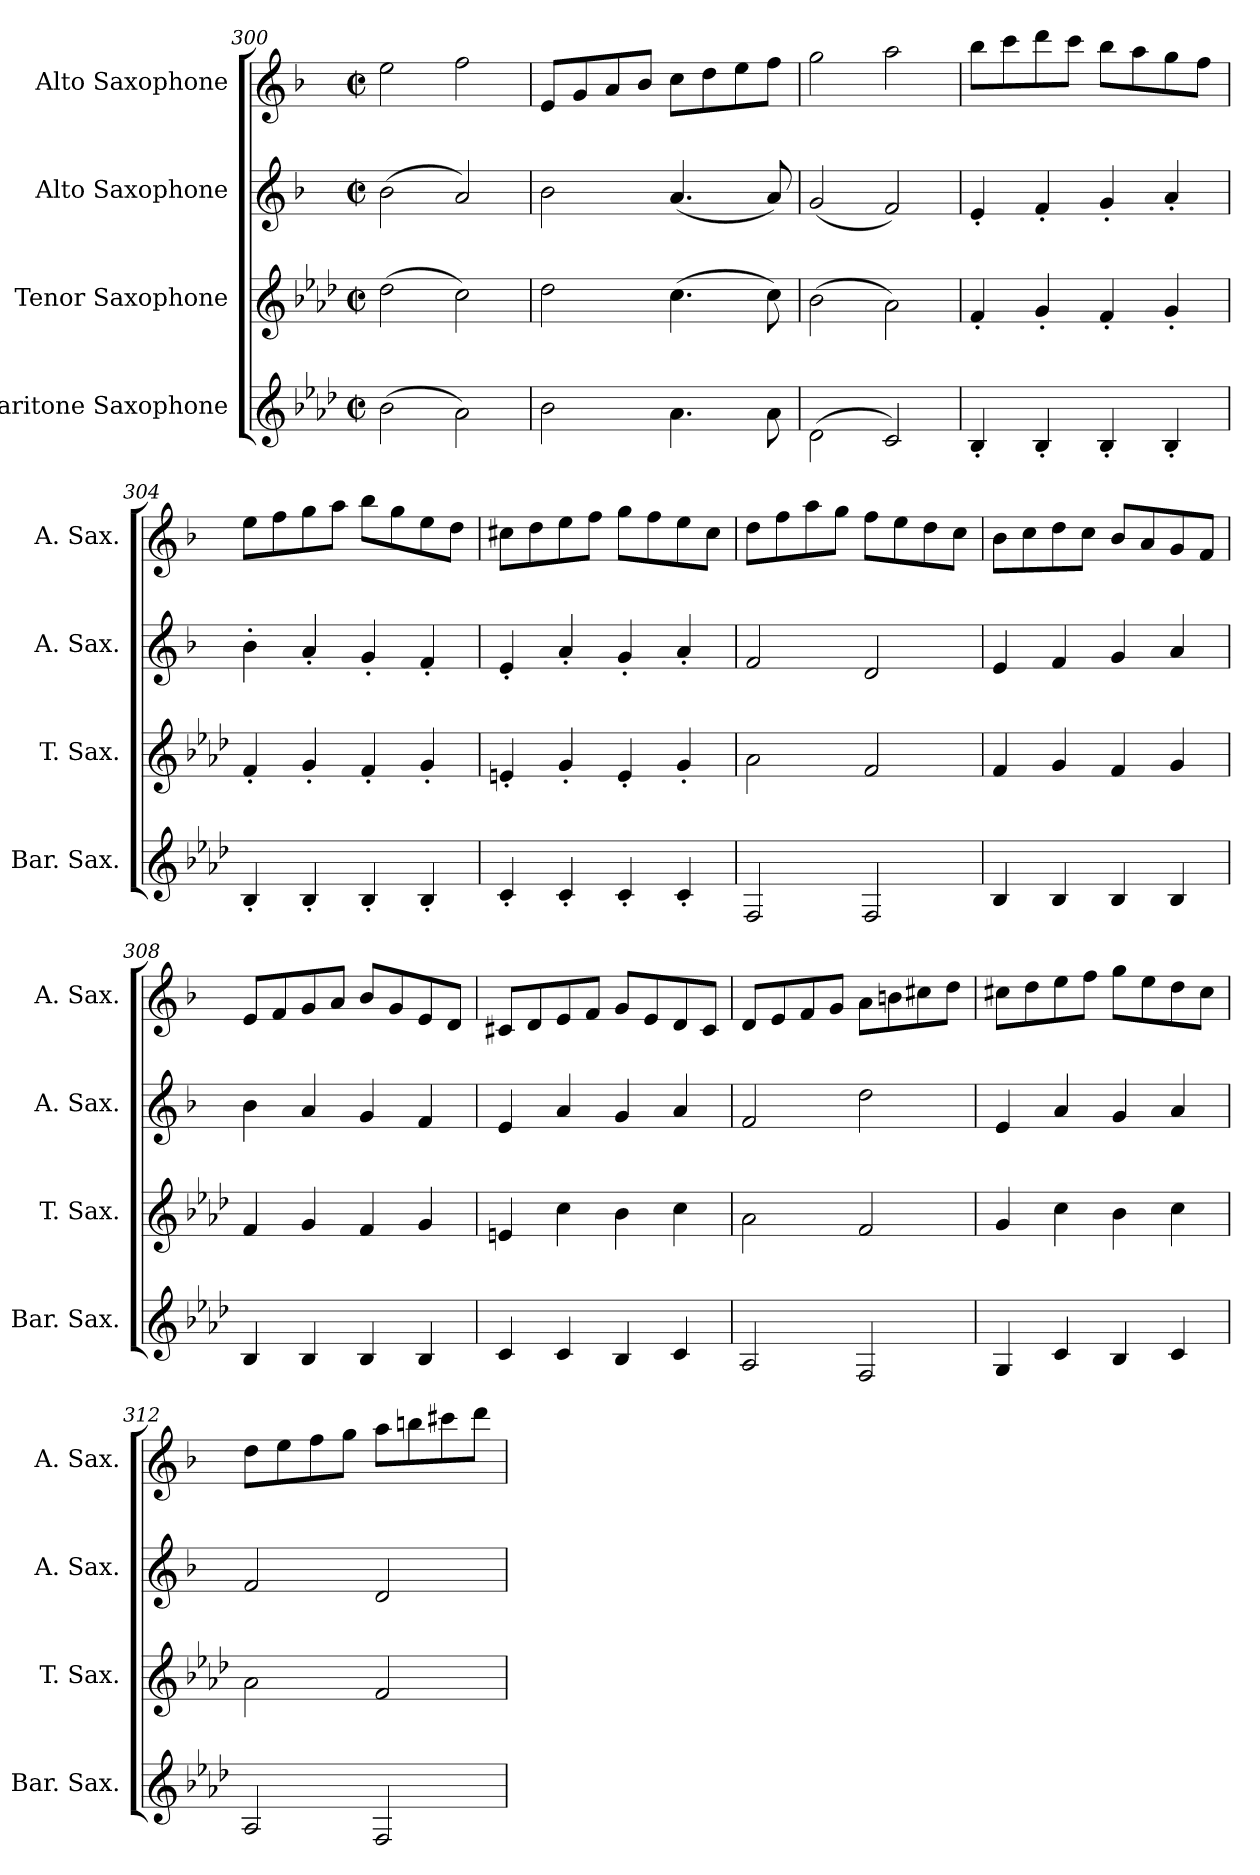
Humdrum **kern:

**kern	**kern	**kern	**kern
*part4	*part3	*part2	*part1
*staff4	*staff3	*staff2	*staff1
*I"Baritone Saxophone	*I"Tenor Saxophone	*I"Alto Saxophone	*I"Alto Saxophone
*I'Bar. Sax.	*I'T. Sax.	*I'A. Sax.	*I'A. Sax.
*clefG2	*clefG2	*clefG2	*clefG2
*ITrd12c21	*ITrd8c14	*ITrd5c9	*ITrd5c9
*k[b-e-a-d-]	*k[b-e-a-d-]	*k[b-e-a-d-]	*k[b-e-a-d-]
*M2/2	*M2/2	*M2/2	*M2/2
*met(c|)	*met(c|)	*met(c|)	*met(c|)
=300	=300	=300	=300
(2B-\	(2d-\	(2d-\	2g\
2A-\)	2c\)	2c/)	2a-\
=301	=301	=301	=301
2B-\	2d-\	2d-\	8G/L
.	.	.	8B-/
.	.	.	8c/
.	.	.	8d-/J
4.A-\	(4.c\	(4.c/	8e-\L
.	.	.	8f\
.	.	.	8g\
8A-\	8c\)	8c/)	8a-\J
=302	=302	=302	=302
(2D-\	(2B-\	(2B-/	2b-\
2C/)	2A-\)	2A-/)	2cc\
!!LO:LB:g=z
=303	=303	=303	=303
4BB-'/	4F'/	4G'/	8dd-\L
.	.	.	8ee-\
4BB-'/	4G'/	4A-'/	8ff\
.	.	.	8ee-\J
4BB-'/	4F'/	4B-'/	8dd-\L
.	.	.	8cc\
4BB-'/	4G'/	4c'/	8b-\
.	.	.	8a-\J
=304	=304	=304	=304
4BB-'/	4F'/	4d-'\	8g\L
.	.	.	8a-\
4BB-'/	4G'/	4c'/	8b-\
.	.	.	8cc\J
4BB-'/	4F'/	4B-'/	8dd-\L
.	.	.	8b-\
4BB-'/	4G'/	4A-'/	8g\
.	.	.	8f\J
=305	=305	=305	=305
4C'/	4En'/	4G'/	8en\L
.	.	.	8f\
4C'/	4G'/	4c'/	8g\
.	.	.	8a-\J
4C'/	4E'/	4B-'/	8b-\L
.	.	.	8a-\
4C'/	4G'/	4c'/	8g\
.	.	.	8e\J
=306	=306	=306	=306
2FF/	2A-\	2A-/	8f\L
.	.	.	8a-\
.	.	.	8cc\
.	.	.	8b-\J
2FF/	2F/	2F/	8a-\L
.	.	.	8g\
.	.	.	8f\
.	.	.	8e-\J
!!LO:LB:g=z
=307	=307	=307	=307
4BB-/	4F/	4G/	8d-\L
.	.	.	8e-\
4BB-/	4G/	4A-/	8f\
.	.	.	8e-\J
4BB-/	4F/	4B-/	8d-/L
.	.	.	8c/
4BB-/	4G/	4c/	8B-/
.	.	.	8A-/J
=308	=308	=308	=308
4BB-/	4F/	4d-\	8G/L
.	.	.	8A-/
4BB-/	4G/	4c/	8B-/
.	.	.	8c/J
4BB-/	4F/	4B-/	8d-/L
.	.	.	8B-/
4BB-/	4G/	4A-/	8G/
.	.	.	8F/J
=309	=309	=309	=309
4C/	4En/	4G/	8En/L
.	.	.	8F/
4C/	4c\	4c/	8G/
.	.	.	8A-/J
4BB-/	4B-\	4B-/	8B-/L
.	.	.	8G/
4C/	4c\	4c/	8F/
.	.	.	8E/J
=310	=310	=310	=310
2AA-/	2A-\	2A-/	8F/L
.	.	.	8G/
.	.	.	8A-/
.	.	.	8B-/J
2FF/	2F/	2f\	8c\L
.	.	.	8dn\
.	.	.	8en\
.	.	.	8f\J
!!LO:PB:g=z
=311	=311	=311	=311
4GG/	4G/	4G/	8en\L
.	.	.	8f\
4C/	4c\	4c/	8g\
.	.	.	8a-\J
4BB-/	4B-\	4B-/	8b-\L
.	.	.	8g\
4C/	4c\	4c/	8f\
.	.	.	8e\J
=312	=312	=312	=312
2AA-/	2A-\	2A-/	8f\L
.	.	.	8g\
.	.	.	8a-\
.	.	.	8b-\J
2FF/	2F/	2F/	8cc\L
.	.	.	8ddn\
.	.	.	8een\
.	.	.	8ff\J
=	=	=	=
*-	*-	*-	*-
